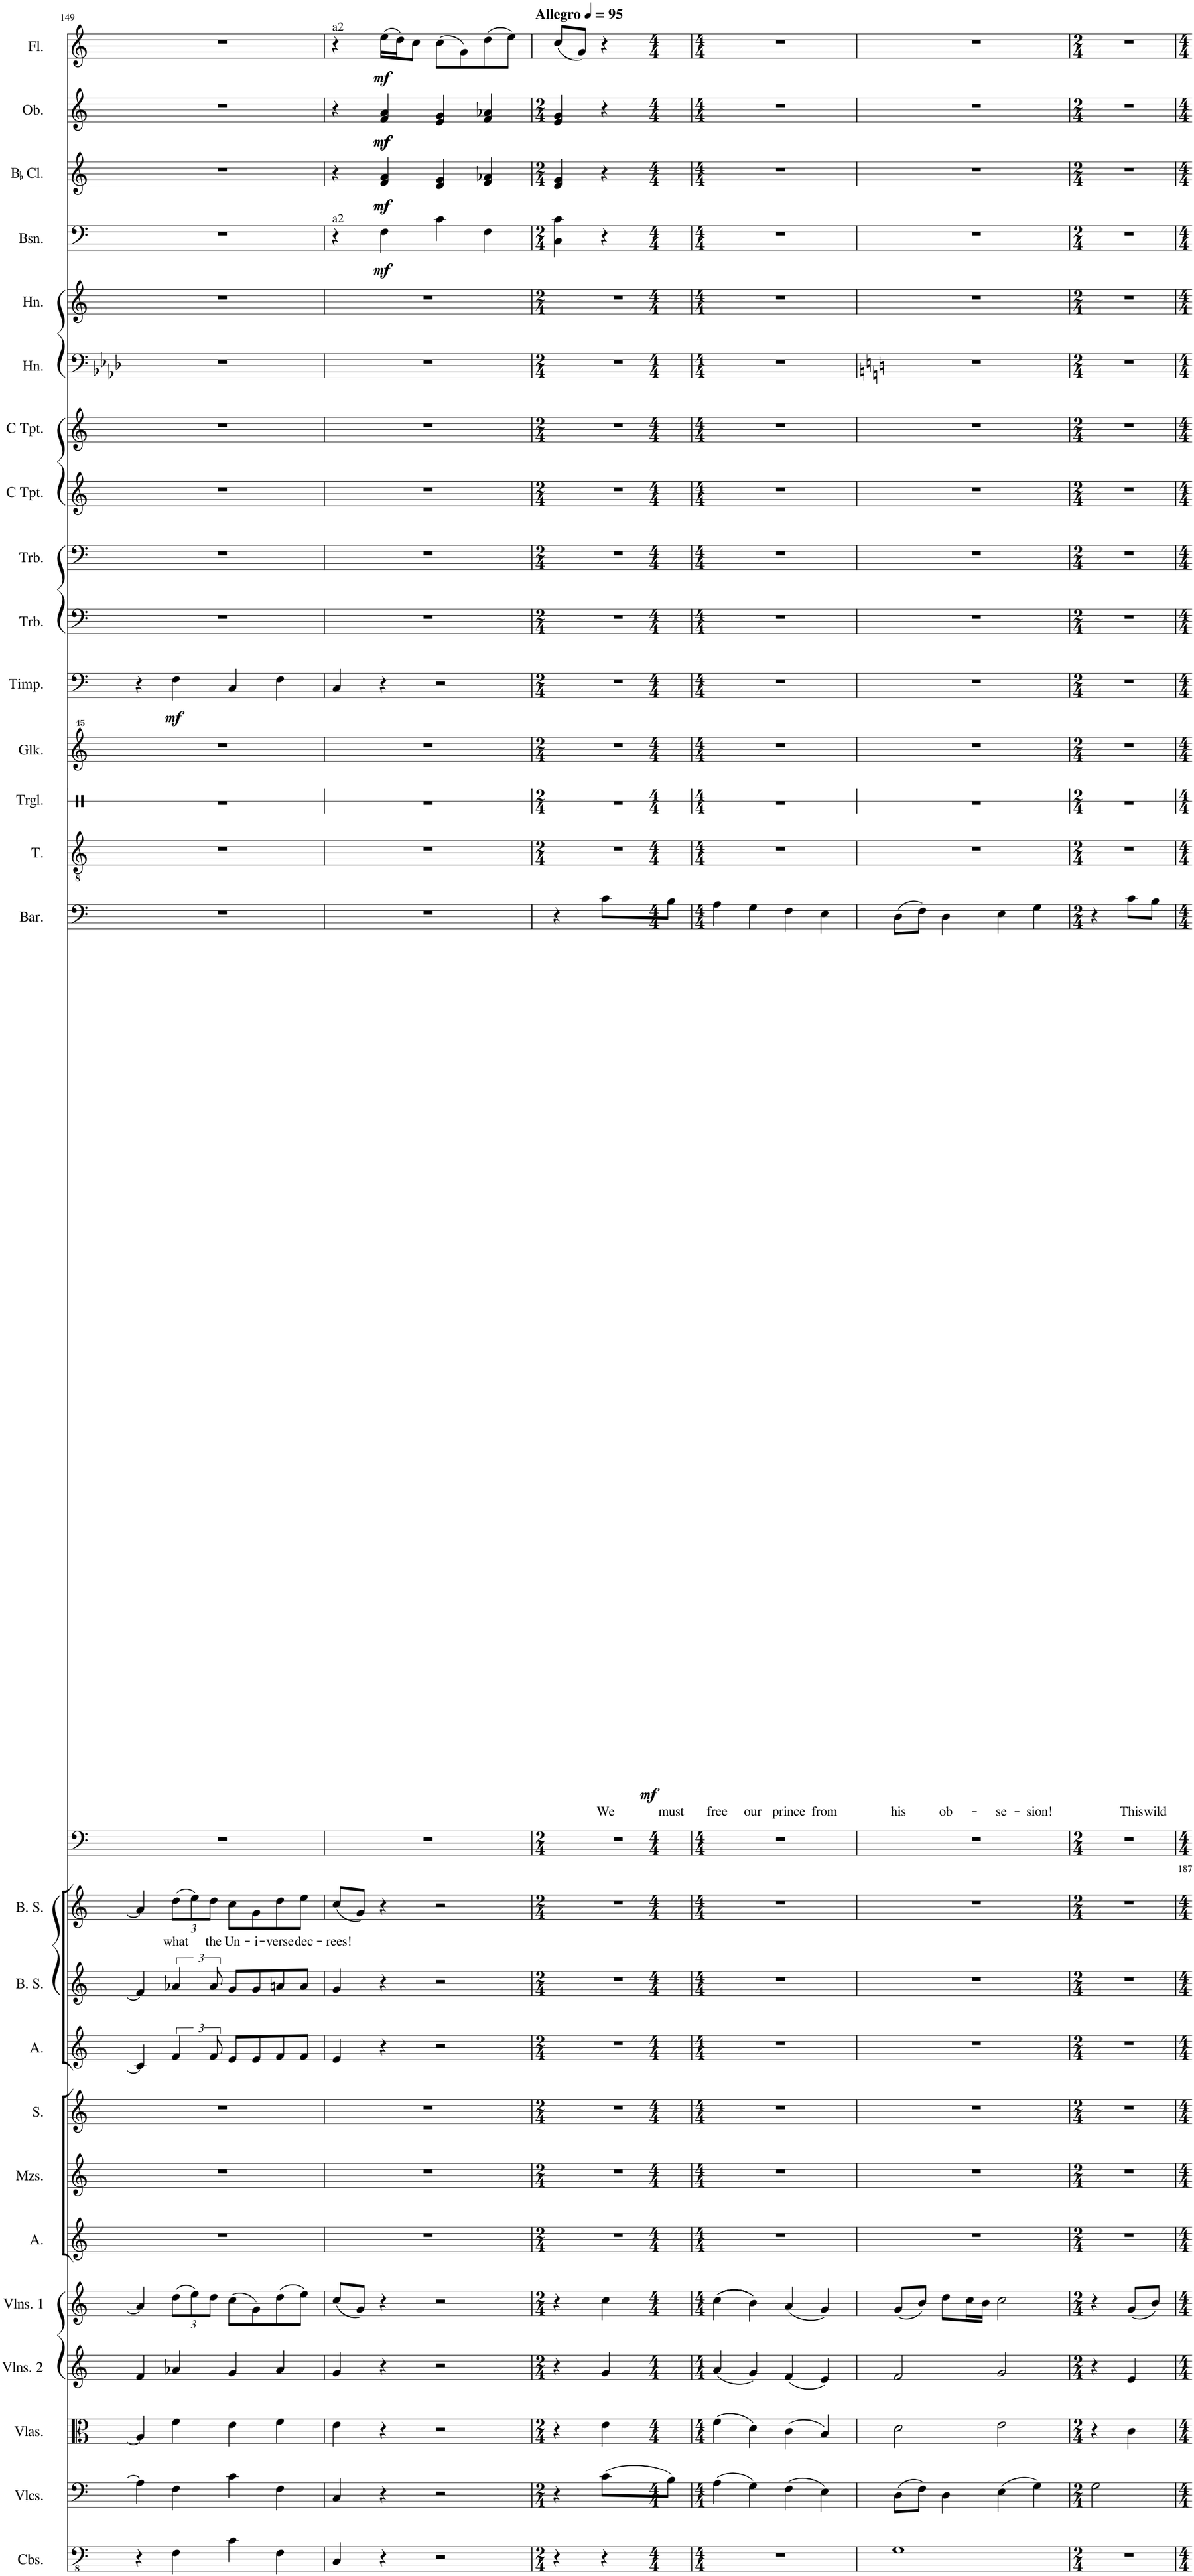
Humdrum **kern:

**kern	**kern	**kern	**kern	**kern	**kern	**kern	**kern	**kern	**kern	**kern	**text	**kern	**kern	**text	**dynam	**kern	**kern	**kern	**kern	**dynam	**kern	**kern	**kern	**kern	**kern	**kern	**kern	**dynam	**kern	**dynam	**kern	**dynam	**kern	**dynam
*part27	*part26	*part25	*part24	*part23	*part22	*part21	*part20	*part19	*part18	*part17	*part17	*part16	*part15	*part15	*part15	*part14	*part13	*part12	*part11	*part11	*part10	*part9	*part8	*part7	*part6	*part5	*part4	*part4	*part3	*part3	*part2	*part2	*part1	*part1
*staff27	*staff26	*staff25	*staff24	*staff23	*staff22	*staff21	*staff20	*staff19	*staff18	*staff17	*staff17	*staff16	*staff15	*staff15	*staff15	*staff14	*staff13	*staff12	*staff11	*staff11	*staff10	*staff9	*staff8	*staff7	*staff6	*staff5	*staff4	*staff4	*staff3	*staff3	*staff2	*staff2	*staff1	*staff1
*I"Contrabasses	*I"Violoncellos	*I"Violas	*I"Violins 2	*I"Violins 1	*I"Alto	*I"Mezzosoprano	*I"Soprano	*I"Alto	*I"Boy Soprano	*I"Boy Soprano	*	*I"Bass	*I"Baritone	*	*	*I"Tenor	*I"Triangle	*I"Glockenspiel	*I"Timpani	*	*I"Trombone	*I"Trombone	*I"C Trumpet	*I"C Trumpet	*I"Horn	*I"Horn	*I"Bassoon	*	*I"BaccidentalFlat Clarinet	*	*I"Oboe	*	*I"Flute	*
*I'Cbs.	*I'Vlcs.	*I'Vlas.	*I'Vlns. 2	*I'Vlns. 1	*I'A.	*I'Mzs.	*I'S.	*I'A.	*I'B. S.	*I'B. S.	*	*	*I'Bar.	*	*	*I'T.	*I'Trgl.	*I'Glk.	*I'Timp.	*	*I'Trb.	*I'Trb.	*I'C Tpt.	*I'C Tpt.	*I'Hn.	*I'Hn.	*I'Bsn.	*	*I'BaccidentalFlat Cl.	*	*I'Ob.	*	*I'Fl.	*
!!LO:PB:g=z
*clefFv4	*clefF4	*clefC3	*clefG2	*clefG2	*clefG2	*clefG2	*clefG2	*clefG2	*clefG2	*clefG2	*	*clefF4	*clefF4	*	*	*clefGv2	*clefX	*clefG^^2	*clefF4	*	*clefF4	*clefF4	*clefG2	*clefG2	*clefF4	*clefG2	*clefF4	*	*clefG2	*	*clefG2	*	*clefG2	*
*	*	*	*	*	*	*	*	*	*	*	*	*	*	*	*	*	*	*	*	*	*	*	*	*	*ITrd4c7	*ITrd4c7	*	*	*ITrd1c2	*	*	*	*	*
*k[]	*k[]	*k[]	*k[]	*k[]	*k[]	*k[]	*k[]	*k[]	*k[]	*k[]	*	*k[]	*k[]	*	*	*k[]	*k[]	*k[]	*k[]	*	*k[]	*k[]	*k[]	*k[]	*k[b-e-a-d-]	*k[]	*k[]	*	*k[]	*	*k[]	*	*k[]	*
*M4/4	*M4/4	*M4/4	*M4/4	*M4/4	*M4/4	*M4/4	*M4/4	*M4/4	*M4/4	*M4/4	*	*M4/4	*M4/4	*	*	*M4/4	*M4/4	*M4/4	*M4/4	*	*M4/4	*M4/4	*M4/4	*M4/4	*M4/4	*M4/4	*M4/4	*	*M4/4	*	*M4/4	*	*M4/4	*
=149	=149	=149	=149	=149	=149	=149	=149	=149	=149	=149	=149	=149	=149	=149	=149	=149	=149	=149	=149	=149	=149	=149	=149	=149	=149	=149	=149	=149	=149	=149	=149	=149	=149	=149
4r	4A\]	4A/]	4f/	4a/]	1r	1r	1r	4c/]	4f/]	4a/]	.	1r	1r	.	.	1r	1r	1r	4r	.	1r	1r	1r	1r	1r	1r	1r	.	1r	.	1r	.	1r	.
*	*	*	*	*Xbrackettup	*	*	*	*	*	*Xbrackettup	*	*	*	*	*	*	*	*	*	*	*	*	*	*	*	*	*	*	*	*	*	*	*	*
!	!	!	!	!	!	!	!	!	!	!	!LO:LY:b	!	!	!	!	!	!	!	!	!LO:DY:b	!	!	!	!	!	!	!	!	!	!	!	!	!	!
4FF\	4F\	4f\	4a-X/	(12dd\L	.	.	.	6f/	6a-X/	(12dd\L	what	.	.	.	.	.	.	.	4F\	mf	.	.	.	.	.	.	.	.	.	.	.	.	.	.
.	.	.	.	12ee\)	.	.	.	.	.	12ee\)	.	.	.	.	.	.	.	.	.	.	.	.	.	.	.	.	.	.	.	.	.	.	.	.
!	!	!	!	!	!	!	!	!	!	!	!LO:LY:b	!	!	!	!	!	!	!	!	!	!	!	!	!	!	!	!	!	!	!	!	!	!	!
.	.	.	.	12dd\J	.	.	.	12f/	12a-/	12dd\J	the	.	.	.	.	.	.	.	.	.	.	.	.	.	.	.	.	.	.	.	.	.	.	.
!	!	!	!	!	!	!	!	!	!	!	!LO:LY:b	!	!	!	!	!	!	!	!	!	!	!	!	!	!	!	!	!	!	!	!	!	!	!
4C\	4c\	4e\	4g/	(8cc\L	.	.	.	8e/L	8g/L	8cc\L	Un-	.	.	.	.	.	.	.	4C/	.	.	.	.	.	.	.	.	.	.	.	.	.	.	.
!	!	!	!	!	!	!	!	!	!	!	!LO:LY:b	!	!	!	!	!	!	!	!	!	!	!	!	!	!	!	!	!	!	!	!	!	!	!
.	.	.	.	8g\)	.	.	.	8e/	8g/	8g\	-i-	.	.	.	.	.	.	.	.	.	.	.	.	.	.	.	.	.	.	.	.	.	.	.
!	!	!	!	!	!	!	!	!	!	!	!LO:LY:b	!	!	!	!	!	!	!	!	!	!	!	!	!	!	!	!	!	!	!	!	!	!	!
4FF\	4F\	4f\	4a-/	(8dd\	.	.	.	8f/	8an/	8dd\	-verse	.	.	.	.	.	.	.	4F\	.	.	.	.	.	.	.	.	.	.	.	.	.	.	.
!	!	!	!	!	!	!	!	!	!	!	!LO:LY:b	!	!	!	!	!	!	!	!	!	!	!	!	!	!	!	!	!	!	!	!	!	!	!
.	.	.	.	8ee\J)	.	.	.	8f/J	8a/J	8ee\J	dec-	.	.	.	.	.	.	.	.	.	.	.	.	.	.	.	.	.	.	.	.	.	.	.
=150	=150	=150	=150	=150	=150	=150	=150	=150	=150	=150	=150	=150	=150	=150	=150	=150	=150	=150	=150	=150	=150	=150	=150	=150	=150	=150	=150	=150	=150	=150	=150	=150	=150	=150
!	!	!	!	!	!	!	!	!	!	!	!	!	!	!	!	!	!	!	!	!	!	!	!	!	!	!	!	!	!	!	!	!	!LO:TX:a:t=a2	!
!	!	!	!	!	!	!	!	!	!	!	!	!	!	!	!	!	!	!	!	!	!	!	!	!	!	!	!LO:TX:a:t=a2	!	!	!	!	!	!	!
!	!	!	!	!	!	!	!	!	!	!	!LO:LY:b	!	!	!	!	!	!	!	!	!	!	!	!	!	!	!	!	!	!	!	!	!	!	!
4CC/	4C/	4e\	4g/	(8cc/L	1r	1r	1r	4e/	4g/	(8cc/L	-rees!	1r	1r	.	.	1r	1r	1r	4C/	.	1r	1r	1r	1r	1r	1r	4r	.	4r	.	4r	.	4r	.
.	.	.	.	8g/J)	.	.	.	.	.	8g/J)	.	.	.	.	.	.	.	.	.	.	.	.	.	.	.	.	.	.	.	.	.	.	.	.
!	!	!	!	!	!	!	!	!	!	!	!	!	!	!	!	!	!	!	!	!	!	!	!	!	!	!	!	!LO:DY:b	!	!LO:DY:b	!	!	!	!
!	!	!	!	!	!	!	!	!	!	!	!	!	!	!	!	!	!	!	!	!	!	!	!	!	!	!	!	!	!	!LO:DY:n=1:b	!	!LO:DY:b	!	!
!	!	!	!	!	!	!	!	!	!	!	!	!	!	!	!	!	!	!	!	!	!	!	!	!	!	!	!	!	!	!	!	!LO:DY:n=1:b	!	!LO:DY:b
4r	4r	4r	4r	4r	.	.	.	4r	4r	4r	.	.	.	.	.	.	.	.	4r	.	.	.	.	.	.	.	4F\	mf	4f/ 4a/	mf mf	4f/ 4a/	mf mf	(16ee\LL	mf
.	.	.	.	.	.	.	.	.	.	.	.	.	.	.	.	.	.	.	.	.	.	.	.	.	.	.	.	.	.	.	.	.	16dd\J)	.
.	.	.	.	.	.	.	.	.	.	.	.	.	.	.	.	.	.	.	.	.	.	.	.	.	.	.	.	.	.	.	.	.	8cc\J	.
2r	2r	2r	2r	2r	.	.	.	2r	2r	2r	.	.	.	.	.	.	.	.	2r	.	.	.	.	.	.	.	4c\	.	4e/ 4g/	.	4e/ 4g/	.	(8cc\L	.
.	.	.	.	.	.	.	.	.	.	.	.	.	.	.	.	.	.	.	.	.	.	.	.	.	.	.	.	.	.	.	.	.	8g\)	.
.	.	.	.	.	.	.	.	.	.	.	.	.	.	.	.	.	.	.	.	.	.	.	.	.	.	.	4F\	.	4f/ 4a-X/	.	4f/ 4a-X/	.	(8dd\	.
.	.	.	.	.	.	.	.	.	.	.	.	.	.	.	.	.	.	.	.	.	.	.	.	.	.	.	.	.	.	.	.	.	8ee\J)	.
=151	=151	=151	=151	=151	=151	=151	=151	=151	=151	=151	=151	=151	=151	=151	=151	=151	=151	=151	=151	=151	=151	=151	=151	=151	=151	=151	=151	=151	=151	=151	=151	=151	=151	=151
*M2/4	*M2/4	*M2/4	*M2/4	*M2/4	*M2/4	*M2/4	*M2/4	*M2/4	*M2/4	*M2/4	*	*M2/4	*	*	*	*M2/4	*M2/4	*M2/4	*M2/4	*	*M2/4	*M2/4	*M2/4	*M2/4	*M2/4	*M2/4	*M2/4	*	*M2/4	*	*M2/4	*	*	*
*	*	*	*	*	*	*	*	*	*	*	*	*	*	*	*	*	*	*	*	*	*	*	*	*	*	*	*	*	*	*	*	*	*MM95	*
!	!	!	!	!	!	!	!	!	!	!	!	!	!	!	!	!	!	!	!	!	!	!	!	!	!	!	!	!	!	!	!	!	!LO:TX:a:B:t=Allegro	!
4r	4r	4r	4r	4r	2r	2r	2r	2r	2r	2r	.	2r	4r	.	.	2r	2r	2r	2r	.	2r	2r	2r	2r	2r	2r	4C\ 4c\	.	4e/ 4g/	.	4e/ 4g/	.	(8cc/L	.
.	.	.	.	.	.	.	.	.	.	.	.	.	.	.	.	.	.	.	.	.	.	.	.	.	.	.	.	.	.	.	.	.	8g/J)	.
!	!	!	!	!	!	!	!	!	!	!	!	!	!	!LO:LY:b	!LO:DY:b	!	!	!	!	!	!	!	!	!	!	!	!	!	!	!	!	!	!	!
4r	(8c\L	4e\	4g/	4cc\	.	.	.	.	.	.	.	.	8c\L	We	mf	.	.	.	.	.	.	.	.	.	.	.	4r	.	4r	.	4r	.	4r	.
!	!	!	!	!	!	!	!	!	!	!	!	!	!	!LO:LY:b	!	!	!	!	!	!	!	!	!	!	!	!	!	!	!	!	!	!	!	!
.	8B\J)	.	.	.	.	.	.	.	.	.	.	.	8B\J	must	.	.	.	.	.	.	.	.	.	.	.	.	.	.	.	.	.	.	.	.
=152	=152	=152	=152	=152	=152	=152	=152	=152	=152	=152	=152	=152	=152	=152	=152	=152	=152	=152	=152	=152	=152	=152	=152	=152	=152	=152	=152	=152	=152	=152	=152	=152	=152	=152
*M4/4	*M4/4	*M4/4	*M4/4	*M4/4	*M4/4	*M4/4	*M4/4	*M4/4	*M4/4	*M4/4	*	*M4/4	*M4/4	*	*	*M4/4	*M4/4	*M4/4	*M4/4	*	*M4/4	*M4/4	*M4/4	*M4/4	*M4/4	*M4/4	*M4/4	*	*M4/4	*	*M4/4	*	*M4/4	*
!	!	!	!	!	!	!	!	!	!	!	!	!	!	!LO:LY:b	!	!	!	!	!	!	!	!	!	!	!	!	!	!	!	!	!	!	!	!
1r	(4A\	(4f\	(4a/	((((4cc\	1r	1r	1r	1r	1r	1r	.	1r	4A\	free	.	1r	1r	1r	1r	.	1r	1r	1r	1r	1r	1r	1r	.	1r	.	1r	.	1r	.
!	!	!	!	!	!	!	!	!	!	!	!	!	!	!LO:LY:b	!	!	!	!	!	!	!	!	!	!	!	!	!	!	!	!	!	!	!	!
.	4G\)	4d\)	4g/)	4b\))))	.	.	.	.	.	.	.	.	4G\	our	.	.	.	.	.	.	.	.	.	.	.	.	.	.	.	.	.	.	.	.
!	!	!	!	!	!	!	!	!	!	!	!	!	!	!LO:LY:b	!	!	!	!	!	!	!	!	!	!	!	!	!	!	!	!	!	!	!	!
.	(4F\	(4c\	(4f/	(4a/	.	.	.	.	.	.	.	.	4F\	prince	.	.	.	.	.	.	.	.	.	.	.	.	.	.	.	.	.	.	.	.
!	!	!	!	!	!	!	!	!	!	!	!	!	!	!LO:LY:b	!	!	!	!	!	!	!	!	!	!	!	!	!	!	!	!	!	!	!	!
.	4E\)	4B/)	4e/)	4g/)	.	.	.	.	.	.	.	.	4E\	from	.	.	.	.	.	.	.	.	.	.	.	.	.	.	.	.	.	.	.	.
=153	=153	=153	=153	=153	=153	=153	=153	=153	=153	=153	=153	=153	=153	=153	=153	=153	=153	=153	=153	=153	=153	=153	=153	=153	=153	=153	=153	=153	=153	=153	=153	=153	=153	=153
*	*	*	*	*	*	*	*	*	*	*	*	*	*	*	*	*	*	*	*	*	*	*	*	*	*k[]	*	*	*	*	*	*	*	*	*
!	!	!	!	!	!	!	!	!	!	!	!	!	!	!LO:LY:b	!	!	!	!	!	!	!	!	!	!	!	!	!	!	!	!	!	!	!	!
1GG	(8D\L	2d\	2f/	(8g/L	1r	1r	1r	1r	1r	1r	.	1r	(8D\L	his	.	1r	1r	1r	1r	.	1r	1r	1r	1r	1r	1r	1r	.	1r	.	1r	.	1r	.
.	8F\J)	.	.	8b/J)	.	.	.	.	.	.	.	.	8F\J)	.	.	.	.	.	.	.	.	.	.	.	.	.	.	.	.	.	.	.	.	.
!	!	!	!	!	!	!	!	!	!	!	!	!	!	!LO:LY:b	!	!	!	!	!	!	!	!	!	!	!	!	!	!	!	!	!	!	!	!
.	4D\	.	.	8dd\L	.	.	.	.	.	.	.	.	4D\	ob-	.	.	.	.	.	.	.	.	.	.	.	.	.	.	.	.	.	.	.	.
.	.	.	.	16cc\L	.	.	.	.	.	.	.	.	.	.	.	.	.	.	.	.	.	.	.	.	.	.	.	.	.	.	.	.	.	.
.	.	.	.	16b\JJ	.	.	.	.	.	.	.	.	.	.	.	.	.	.	.	.	.	.	.	.	.	.	.	.	.	.	.	.	.	.
!	!	!	!	!	!	!	!	!	!	!	!	!	!	!LO:LY:b	!	!	!	!	!	!	!	!	!	!	!	!	!	!	!	!	!	!	!	!
.	(4E\	2e\	2g/	2cc\	.	.	.	.	.	.	.	.	4E\	-se-	.	.	.	.	.	.	.	.	.	.	.	.	.	.	.	.	.	.	.	.
!	!	!	!	!	!	!	!	!	!	!	!	!	!	!LO:LY:b	!	!	!	!	!	!	!	!	!	!	!	!	!	!	!	!	!	!	!	!
.	4G\)	.	.	.	.	.	.	.	.	.	.	.	4G\	-sion!	.	.	.	.	.	.	.	.	.	.	.	.	.	.	.	.	.	.	.	.
=154	=154	=154	=154	=154	=154	=154	=154	=154	=154	=154	=154	=154	=154	=154	=154	=154	=154	=154	=154	=154	=154	=154	=154	=154	=154	=154	=154	=154	=154	=154	=154	=154	=154	=154
*M2/4	*M2/4	*M2/4	*M2/4	*M2/4	*M2/4	*M2/4	*M2/4	*M2/4	*M2/4	*M2/4	*	*M2/4	*M2/4	*	*	*M2/4	*M2/4	*M2/4	*M2/4	*	*M2/4	*M2/4	*M2/4	*M2/4	*M2/4	*M2/4	*M2/4	*	*M2/4	*	*M2/4	*	*M2/4	*
2r	2G\	4r	4r	4r	2r	2r	2r	2r	2r	2r	.	2r	4r	.	.	2r	2r	2r	2r	.	2r	2r	2r	2r	2r	2r	2r	.	2r	.	2r	.	2r	.
!	!	!	!	!	!	!	!	!	!	!	!	!	!	!LO:LY:b	!	!	!	!	!	!	!	!	!	!	!	!	!	!	!	!	!	!	!	!
.	.	4c\	4e/	(8g/L	.	.	.	.	.	.	.	.	8c\L	This	.	.	.	.	.	.	.	.	.	.	.	.	.	.	.	.	.	.	.	.
!	!	!	!	!	!	!	!	!	!	!	!	!	!	!LO:LY:b	!	!	!	!	!	!	!	!	!	!	!	!	!	!	!	!	!	!	!	!
.	.	.	.	8b/J)	.	.	.	.	.	.	.	.	8B\J	wild	.	.	.	.	.	.	.	.	.	.	.	.	.	.	.	.	.	.	.	.
=	=	=	=	=	=	=	=	=	=	=	=	=	=	=	=	=	=	=	=	=	=	=	=	=	=	=	=	=	=	=	=	=	=	=
*-	*-	*-	*-	*-	*-	*-	*-	*-	*-	*-	*-	*-	*-	*-	*-	*-	*-	*-	*-	*-	*-	*-	*-	*-	*-	*-	*-	*-	*-	*-	*-	*-	*-	*-
